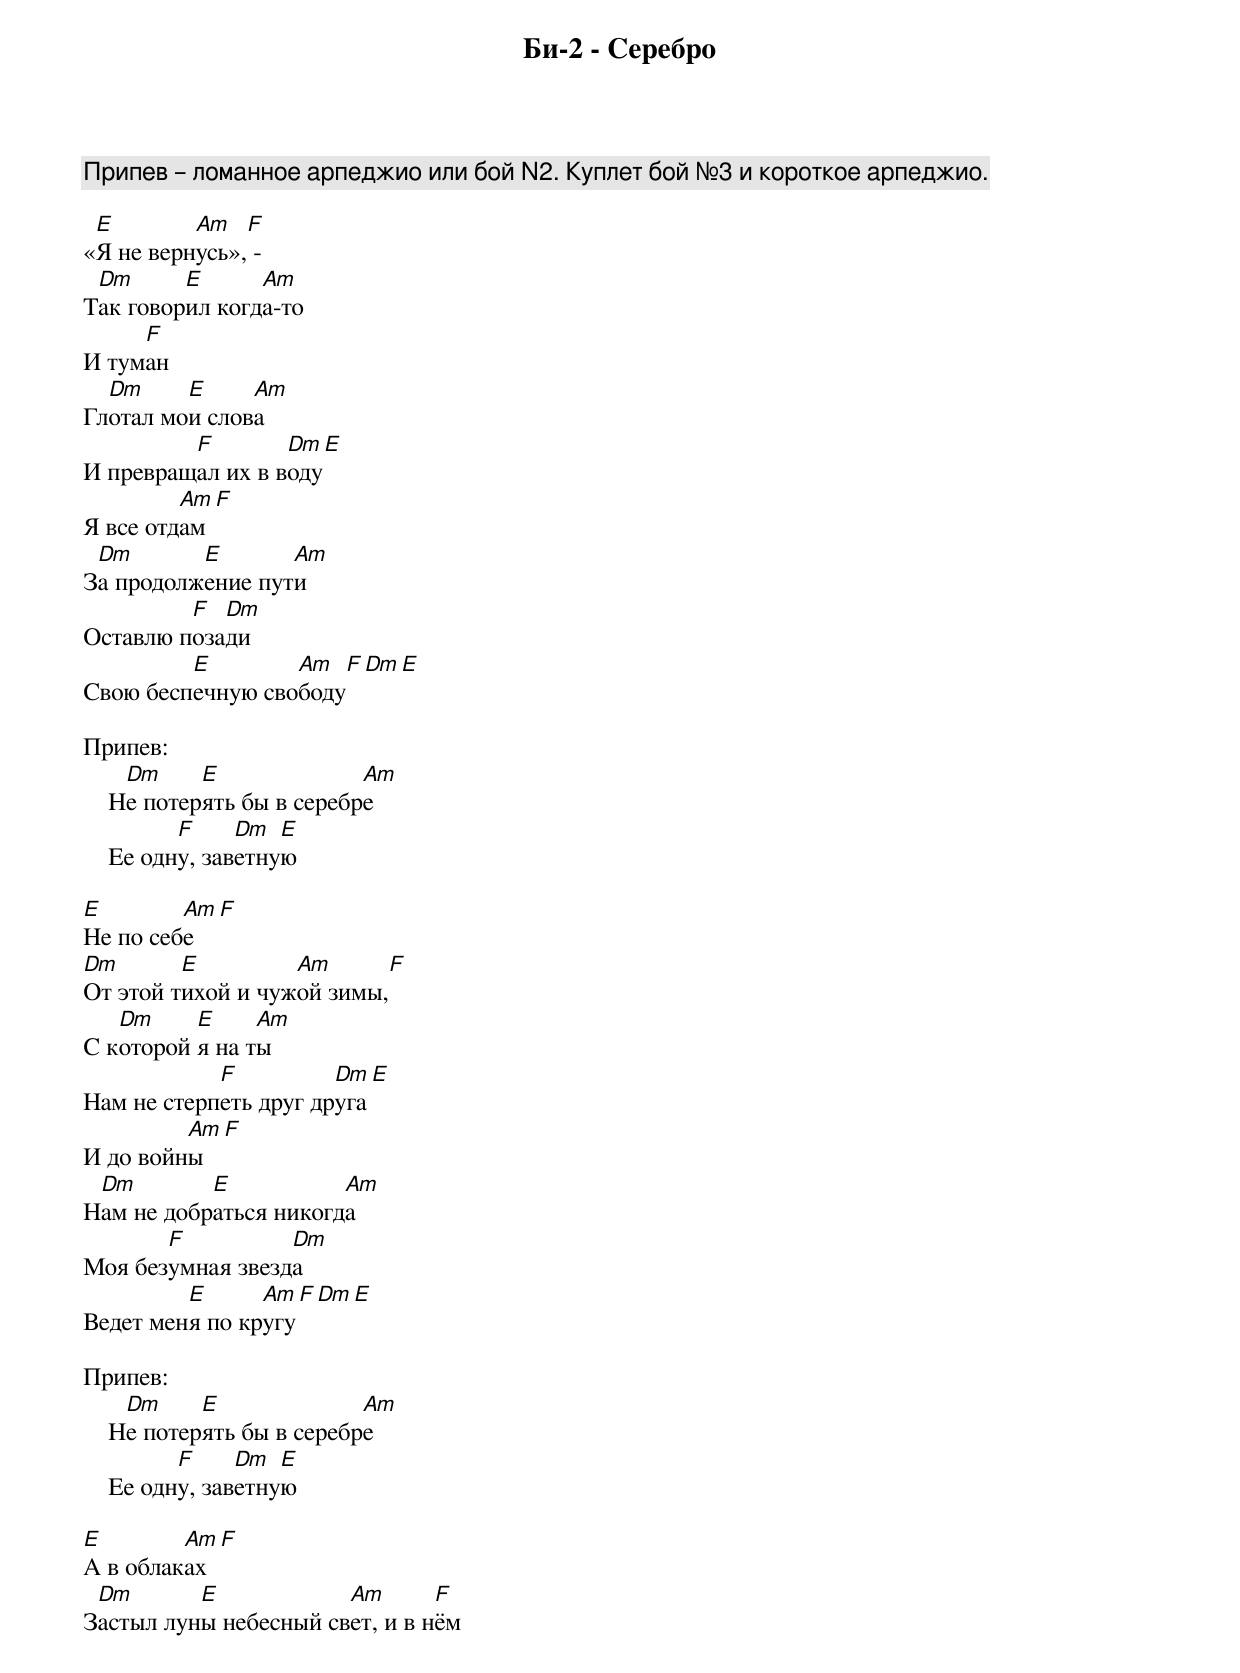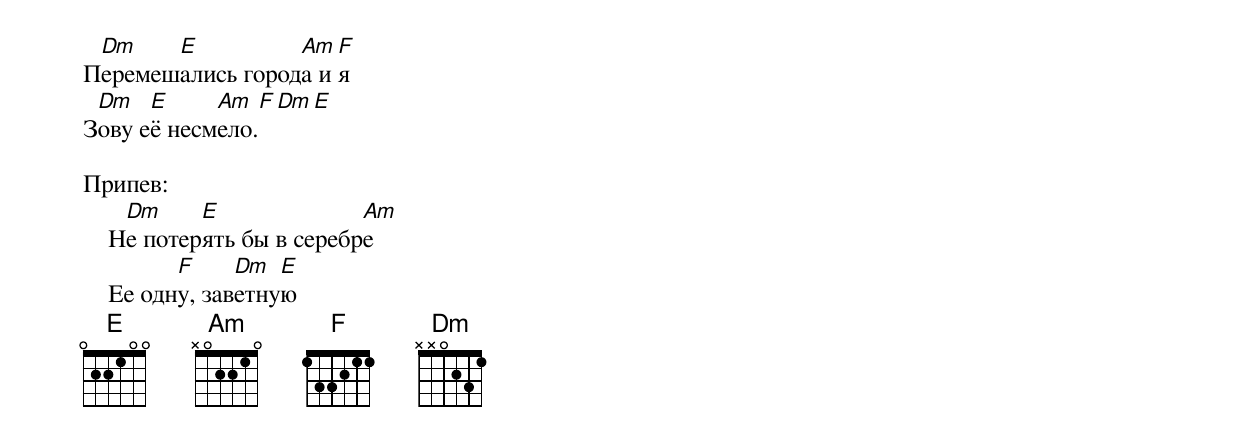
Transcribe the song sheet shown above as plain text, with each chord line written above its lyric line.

Би-2 - Серебро

Припев – ломанное арпеджио или бой N2. Куплет бой №3 и короткое арпеджио.

 E        Am   F
«Я не вернусь», -
 Dm      E      Am
Так говорил когда-то
     F
И туман
  Dm     E     Am
Глотал мои слова
         F        Dm  E
И превращал их в воду
         Am  F
Я все отдам
 Dm       E       Am
За продолжение пути
         F  Dm
Оставлю позади
         E        Am   F Dm E
Свою беспечную свободу

Припев:
     Dm     E              Am
    Не потерять бы в серебре
          F     Dm  E
    Ее одну, заветную

E        Am  F
Не по себе
Dm       E         Am      F
От этой тихой и чужой зимы,
   Dm     E     Am
С которой я на ты
            F          Dm   E
Нам не стерпеть друг друга
         Am F
И до войны
 Dm        E           Am
Нам не добраться никогда
       F          Dm
Моя безумная звезда
         E      Am  F  Dm  E
Ведет меня по кругу

Припев:
     Dm     E              Am
    Не потерять бы в серебре
          F     Dm  E
    Ее одну, заветную

E        Am F
А в облаках
 Dm       E            Am       F
Застыл луны небесный свет, и в нём
 Dm    E          Am  F
Перемешались города и я
 Dm   E     Am   F Dm E
Зову её несмело.

Припев:
     Dm     E              Am
    Не потерять бы в серебре
          F     Dm  E
    Ее одну, заветную
